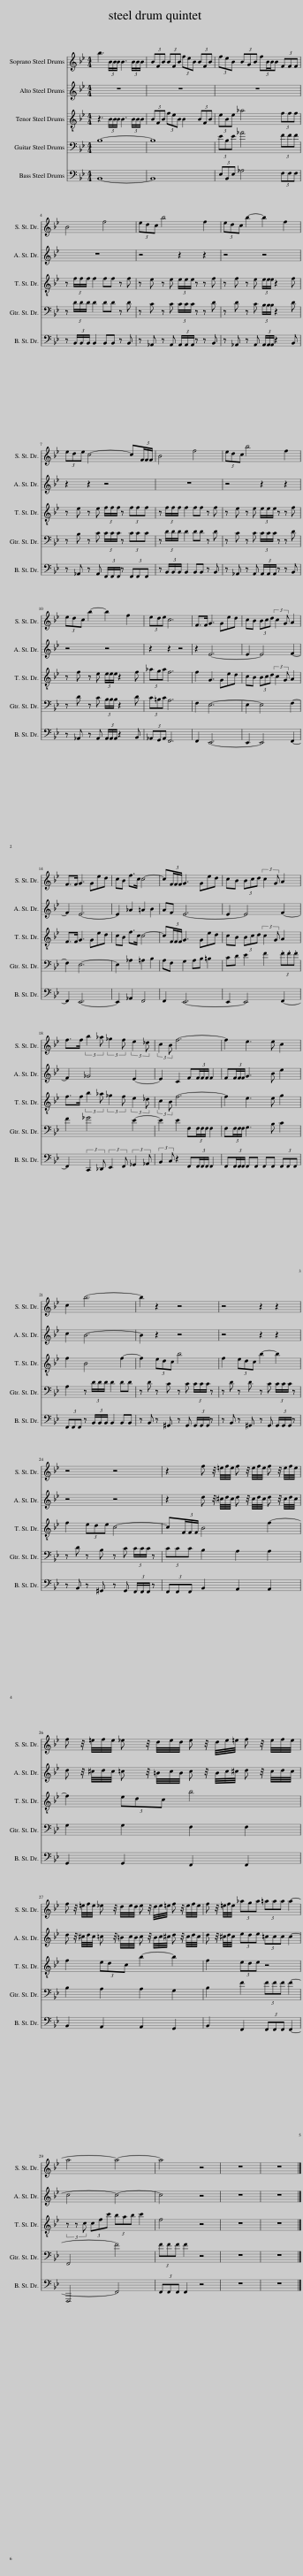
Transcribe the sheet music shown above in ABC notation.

X:1
%%score 1 2 3 4 5
L:1/8
M:4/4
I:linebreak $
K:Bb
V:1 treble
V:2 treble
V:3 treble-8
V:4 bass
V:5 bass
V:1
 b3 (3B/B/B/ B3 (3B/B/B/ | (3BFB (3BFB (3feB (3BFB | (3feB (3BGB (3:2:4fB/B/B (3FFF |$ B4 f4 | (3edc b4 f2 | %5
 (3edc b2- b2 f2 |$ (3ede c4- c(3F/F/F/ | B4 f4 | (3edc b4 f2 |$ (3edc b2- b2 f2 | %10
 (3ede c6 | F>F G3 Ged | cB (3Bcd (3:2:2c2 G A2 |$ F>F G3 Ged | cB f>c c4- | %15
 c(3F/F/F/ G3 Ged | cB (3Bcd (3:2:2c2 G A2 |$ f>f (3:2:2b2 _a (3:2:2_g2 f (3:2:2e2 _d | (3:2:2c2 B f6- | f2 e3 e c2 |$ %20
 c2 b6- | b2 z2 z4 | z4 z2 z2 |$ z4 z4 | z2 f z/4 =e/4f/4e/4 f z/4 e/4f/4e/4 f z/4 e/4f/4e/4 |$ %25
 f z/4 =e/4f/4e/4 _e z/4 d/4e/4d/4 e z/4 d/4e/4=e/4 f z/4 e/4f/4e/4 |$ f z/4 =e/4f/4e/4 _e z/4 d/4e/4d/4 e z/4 d/4e/4=e/4 f z/4 e/4f/4e/4 | f z/4 =e/4f/4e/4 (3_aga (3=aaa a2- |$ a4 a4- | a4 z4 | %30
 z8 | z8 |] %32
V:2
 z8 | z8 | z8 |$ z8 | z4 z2 z2 | %5
 z4 z4 |$ z2 z2 z4 | z8 | z4 z2 z2 |$ z4 z4 | %10
 z2 z2 z4 | z2 E6- | E2 E4 F2- |$ F2 E6- | E2 _A2 =A2 B2 | %15
 AF E6- | E2 E4 F2- |$ F2 _G4 E2- | E2 C2 F(3F/F/F/ F2 | F(3F/F/F/ G3 B e2 |$ %20
 c2 B6- | B2 z2 z4 | z4 z2 z2 |$ z4 z4 | z2 d z/4 ^c/4d/4c/4 d z/4 c/4d/4c/4 d z/4 c/4d/4c/4 |$ %25
 d z/4 ^c/4d/4c/4 =c z/4 =B/4c/4B/4 c z/4 B/4c/4^c/4 d z/4 c/4d/4c/4 |$ d z/4 ^c/4d/4c/4 =c z/4 =B/4c/4B/4 c z/4 B/4c/4^c/4 d z/4 c/4d/4c/4 | d z/4 ^c/4d/4c/4 (3ede (3=ccc c2- |$ c4 c4- | c4 z4 | %30
 z8 | z8 |] %32
V:3
 z3 (3B/B/B/ B3 (3B/B/B/ | (3BFB (3feB B2 (3BFB | (3eBe _a4 (3fff |$ z (3f/f/f/ f2 ff z f | z e z e (3e/e/e/ z z f | %5
 z f z e (3e/e/e/ z2 f |$ z e z e (3f/f/f/ z (3fff | z (3f/f/f/ f2 ff z f | z e z e (3e/e/e/ z z f |$ z f z e (3e/e/e/ z2 f | %10
 (3_aga f6 | f2 G3 Ged | cB (3Bcd (3:2:2c2 G A2 |$ F>F G3 Ged | cB f>c c4- | %15
 c(3F/F/F/ G3 Ged | cB (3Bcd (3:2:2c2 G A2 |$ f>f (3:2:2b2 _a (3:2:2_g2 f (3:2:2e2 _d | (3:2:2c2 B f6- | f2 e3 e g2 |$ %20
 f2 B4 f2- | f2 (3edc b4 | f2 (3edc b2- b2 |$ f2 (3ede c4- | c(3F/F/F/ B4 f2- |$ %25
 f2 (3edc b4 |$ f2 (3edc b2- b2 | f2 (3ede z4 |$ (3z z c (3cfc' (3bab c'2 | f4 z4 | %30
 z8 | z8 |] %32
V:4
 B,8- | B,8 | (3EB,E _A4 (3FFF |$ z (3D/D/D/ D2 DD z D | z C z C (3C/C/C/ z z D | %5
 z D z C (3B,/B,/B,/ z2 D |$ z B, z C (3C/C/C/ z (3CCC | z (3D/D/D/ D2 DD z D | z C z C (3C/C/C/ z z D |$ z D z C (3B,/B,/B,/ z2 D | %10
 (3C=B,C A,6 | F,2 E,6- | E,2 E,4 F,2- |$ F,2 E,6- | E,2 _A,2 =A,2 B,2 | %15
 A,F, G,2 A,B, =B,2 | CD E2 F2 (3.F.F.F |$ F2 _G4 E2- | E2 E2 F,(3F,/F,/F,/ F,2 | F,(3F,/F,/F,/ G,3 B, C2 |$ %20
 A,2 z (3D/D/D/ D2 DD | z D z C z C (3C/C/C/ z | z D z D z C (3C/C/C/ z |$ z D z B, z C (3C/C/C/ z | (3CCC B,2 A,2 A,2 |$ %25
 G,2 G,2 F,2 F,2 |$ B,2 A,2 A,2 G,2 | B,2 F2 (3FFF F2- |$ F,,4 F4 | (3FFF F2 z4 | %30
 z8 | z8 |] %32
V:5
 B,,8- | B,,8 | (3E,B,,E, _A,4 (3F,F,F, |$ z (3B,,/B,,/B,,/ B,,2 B,,B,, z B,, | z _A,, z A,, (3A,,/A,,/A,,/ z z B,, | %5
 z _A,, z A,, (3A,,/A,,/A,,/ z2 B,, |$ z _A,, z A,, (3F,,/F,,/F,,/ z (3F,,F,,F,, | z (3B,,/B,,/B,,/ B,,2 B,,B,, z B,, | z _A,, z A,, (3A,,/A,,/A,,/ z z B,, |$ z _A,, z A,, (3A,,/A,,/A,,/ z2 B,, | %10
 (3_A,,G,,A,, F,,6 | F,,2 E,,6- | E,,2 E,,4 F,,2- |$ F,,2 E,,6- | E,,2 _A,,2 F,,4 | %15
 F,,2 E,,6- | E,,2 E,,4 F,,2- |$ F,,2 (3:2:2C,,2 _D,, (3:2:2E,,2 F,, (3:2:2_G,,2 _A,, | (3:2:2B,,2 C, z2 F,,(3F,,/F,,/F,,/ F,,2 | F,,(3F,,/F,,/F,,/ F,,F,, F,,F,, (3F,,F,,F,, |$ %20
 (3F,,F,,F,, z (3B,,/B,,/B,,/ B,,2 B,,B,, | z B,, z ^G,, z G,, (3G,,/G,,/G,,/ z | z B,, z ^G,, z G,, (3G,,/G,,/G,,/ z |$ z B,, z ^G,, z G,, (3F,,/F,,/F,,/ z | (3F,,F,,F,, B,,2 A,,2 A,,2 |$ %25
 G,,2 G,,2 F,,2 F,,2 |$ B,,2 A,,2 A,,2 G,,2 | B,,2 F,,2 (3F,,F,,F,, F,,2- |$ F,,,4 F,,4 | (3F,,F,,F,, F,,2 z4 | %30
 z8 | z8 |] %32
